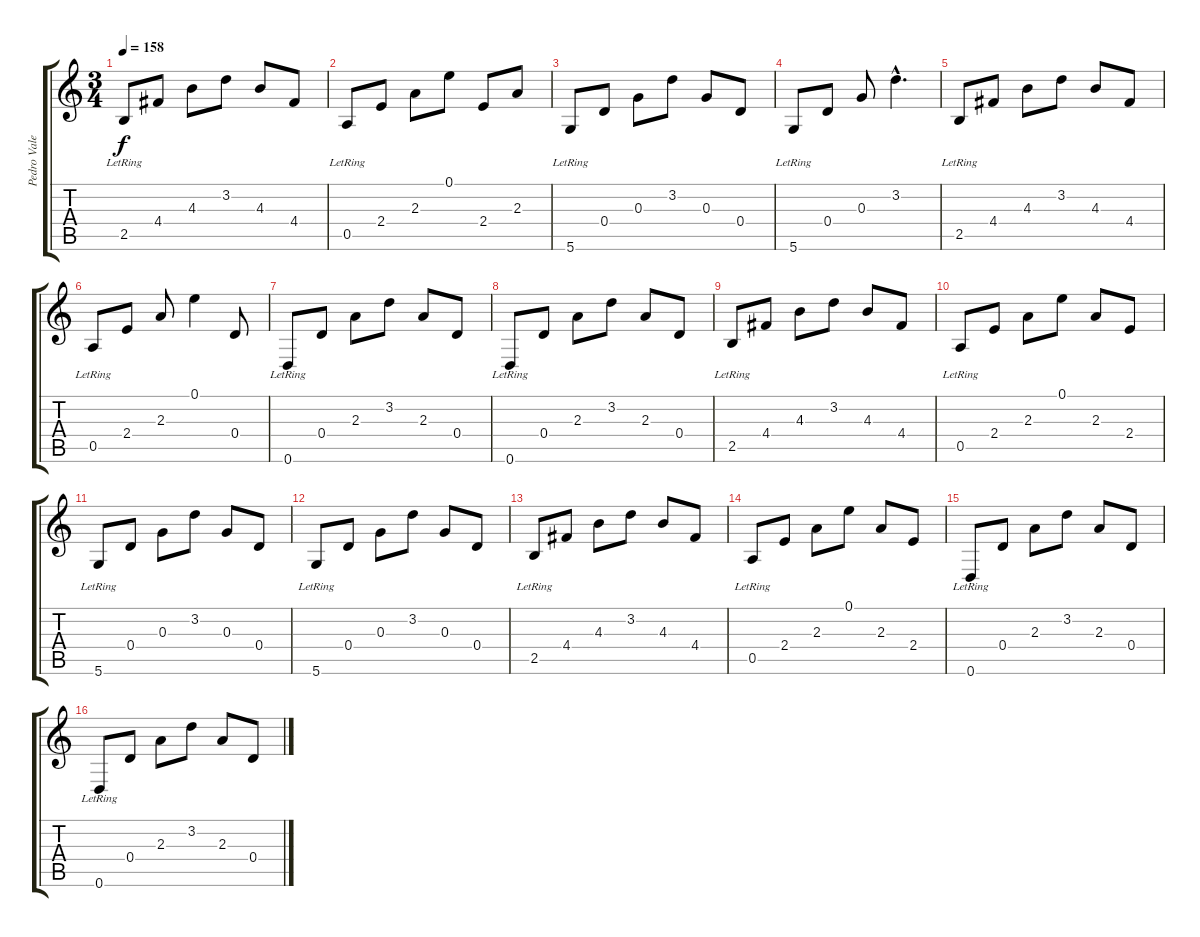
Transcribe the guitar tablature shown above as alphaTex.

\track ("Pedro Valero" "Pedro Vale") {instrument acousticguitarsteel}
\staff {score tabs}
\tuning (E4 B3 G3 D3 A2 D2) {hide}
\ts (3 4)
\tempo 158
\clef g2
\ks c
2.5{lr}.8{dy f instrument acousticguitarsteel} 4.4.8 4.3.8 3.2.8 4.3.8 4.4.8 |
0.5{lr}.8 2.4.8 2.3.8 0.1.8 2.4.8 2.3.8 |
5.6{lr}.8 0.4.8 0.3.8 3.2.8 0.3.8 0.4.8 |
5.6{lr}.8 0.4.8 0.3.8 3.2{hac}.4{d} |
2.5{lr}.8 4.4.8 4.3.8 3.2.8 4.3.8 4.4.8 |
0.5{lr}.8 2.4.8 2.3.8 0.1.4 0.4.8 |
0.6{lr}.8 0.4.8 2.3.8 3.2.8 2.3.8 0.4.8 |
0.6{lr}.8 0.4.8 2.3.8 3.2.8 2.3.8 0.4.8 |
2.5{lr}.8 4.4.8 4.3.8 3.2.8 4.3.8 4.4.8 |
0.5{lr}.8 2.4.8 2.3.8 0.1.8 2.3.8 2.4.8 |
5.6{lr}.8 0.4.8 0.3.8 3.2.8 0.3.8 0.4.8 |
5.6{lr}.8 0.4.8 0.3.8 3.2.8 0.3.8 0.4.8 |
2.5{lr}.8 4.4.8 4.3.8 3.2.8 4.3.8 4.4.8 |
0.5{lr}.8 2.4.8 2.3.8 0.1.8 2.3.8 2.4.8 |
0.6{lr}.8 0.4.8 2.3.8 3.2.8 2.3.8 0.4.8 |
0.6{lr}.8 0.4.8 2.3.8 3.2.8 2.3.8 0.4.8
